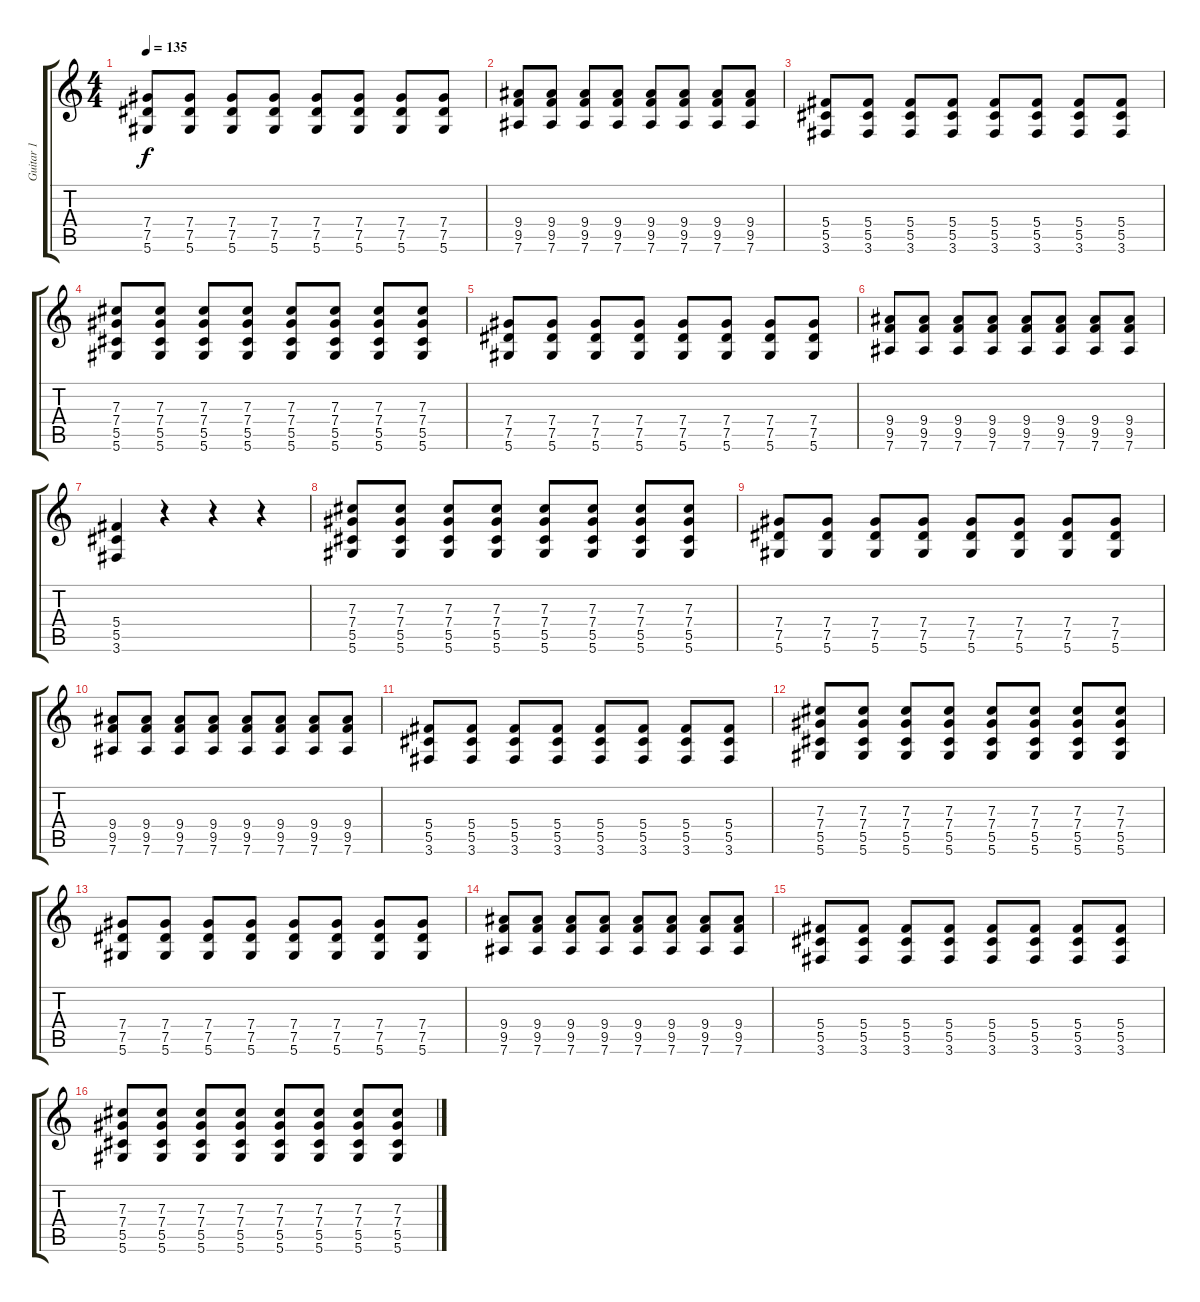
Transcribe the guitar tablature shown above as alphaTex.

\track ("Guitar 1" "Guitar 1") {instrument electricguitarclean}
\staff {score tabs}
\tuning (Eb4 Bb3 Gb3 Db3 Ab2 Eb2) {hide}
\ts (4 4)
\tempo 135
\clef g2
\ks c
(7.4 7.5 5.6).8{dy f} (7.4 7.5 5.6).8 (7.4 7.5 5.6).8 (7.4 7.5 5.6).8 (7.4 7.5 5.6).8 (7.4 7.5 5.6).8 (7.4 7.5 5.6).8 (7.4 7.5 5.6).8 |
(9.4 9.5 7.6).8 (9.4 9.5 7.6).8 (9.4 9.5 7.6).8 (9.4 9.5 7.6).8 (9.4 9.5 7.6).8 (9.4 9.5 7.6).8 (9.4 9.5 7.6).8 (9.4 9.5 7.6).8 |
(5.4 5.5 3.6).8 (5.4 5.5 3.6).8 (5.4 5.5 3.6).8 (5.4 5.5 3.6).8 (5.4 5.5 3.6).8 (5.4 5.5 3.6).8 (5.4 5.5 3.6).8 (5.4 5.5 3.6).8 |
(7.3 7.4 5.5 5.6).8{volume 16 instrument distortionguitar} (7.3 7.4 5.5 5.6).8 (7.3 7.4 5.5 5.6).8 (7.3 7.4 5.5 5.6).8 (7.3 7.4 5.5 5.6).8 (7.3 7.4 5.5 5.6).8 (7.3 7.4 5.5 5.6).8 (7.3 7.4 5.5 5.6).8 |
(7.4 7.5 5.6).8 (7.4 7.5 5.6).8 (7.4 7.5 5.6).8 (7.4 7.5 5.6).8 (7.4 7.5 5.6).8 (7.4 7.5 5.6).8 (7.4 7.5 5.6).8 (7.4 7.5 5.6).8 |
(9.4 9.5 7.6).8 (9.4 9.5 7.6).8 (9.4 9.5 7.6).8 (9.4 9.5 7.6).8 (9.4 9.5 7.6).8 (9.4 9.5 7.6).8 (9.4 9.5 7.6).8 (9.4 9.5 7.6).8 |
(5.4 5.5 3.6).4 r.4 r.4 r.4 |
(7.3 7.4 5.5 5.6).8{volume 16 instrument distortionguitar} (7.3 7.4 5.5 5.6).8 (7.3 7.4 5.5 5.6).8 (7.3 7.4 5.5 5.6).8 (7.3 7.4 5.5 5.6).8 (7.3 7.4 5.5 5.6).8 (7.3 7.4 5.5 5.6).8 (7.3 7.4 5.5 5.6).8 |
(7.4 7.5 5.6).8 (7.4 7.5 5.6).8 (7.4 7.5 5.6).8 (7.4 7.5 5.6).8 (7.4 7.5 5.6).8 (7.4 7.5 5.6).8 (7.4 7.5 5.6).8 (7.4 7.5 5.6).8 |
(9.4 9.5 7.6).8 (9.4 9.5 7.6).8 (9.4 9.5 7.6).8 (9.4 9.5 7.6).8 (9.4 9.5 7.6).8 (9.4 9.5 7.6).8 (9.4 9.5 7.6).8 (9.4 9.5 7.6).8 |
(5.4 5.5 3.6).8 (5.4 5.5 3.6).8 (5.4 5.5 3.6).8 (5.4 5.5 3.6).8 (5.4 5.5 3.6).8 (5.4 5.5 3.6).8 (5.4 5.5 3.6).8 (5.4 5.5 3.6).8 |
(7.3 7.4 5.5 5.6).8{volume 16 instrument distortionguitar} (7.3 7.4 5.5 5.6).8 (7.3 7.4 5.5 5.6).8 (7.3 7.4 5.5 5.6).8 (7.3 7.4 5.5 5.6).8 (7.3 7.4 5.5 5.6).8 (7.3 7.4 5.5 5.6).8 (7.3 7.4 5.5 5.6).8 |
(7.4 7.5 5.6).8 (7.4 7.5 5.6).8 (7.4 7.5 5.6).8 (7.4 7.5 5.6).8 (7.4 7.5 5.6).8 (7.4 7.5 5.6).8 (7.4 7.5 5.6).8 (7.4 7.5 5.6).8 |
(9.4 9.5 7.6).8 (9.4 9.5 7.6).8 (9.4 9.5 7.6).8 (9.4 9.5 7.6).8 (9.4 9.5 7.6).8 (9.4 9.5 7.6).8 (9.4 9.5 7.6).8 (9.4 9.5 7.6).8 |
(5.4 5.5 3.6).8 (5.4 5.5 3.6).8 (5.4 5.5 3.6).8 (5.4 5.5 3.6).8 (5.4 5.5 3.6).8 (5.4 5.5 3.6).8 (5.4 5.5 3.6).8 (5.4 5.5 3.6).8 |
(7.3 7.4 5.5 5.6).8{volume 16 instrument distortionguitar} (7.3 7.4 5.5 5.6).8 (7.3 7.4 5.5 5.6).8 (7.3 7.4 5.5 5.6).8 (7.3 7.4 5.5 5.6).8 (7.3 7.4 5.5 5.6).8 (7.3 7.4 5.5 5.6).8 (7.3 7.4 5.5 5.6).8
